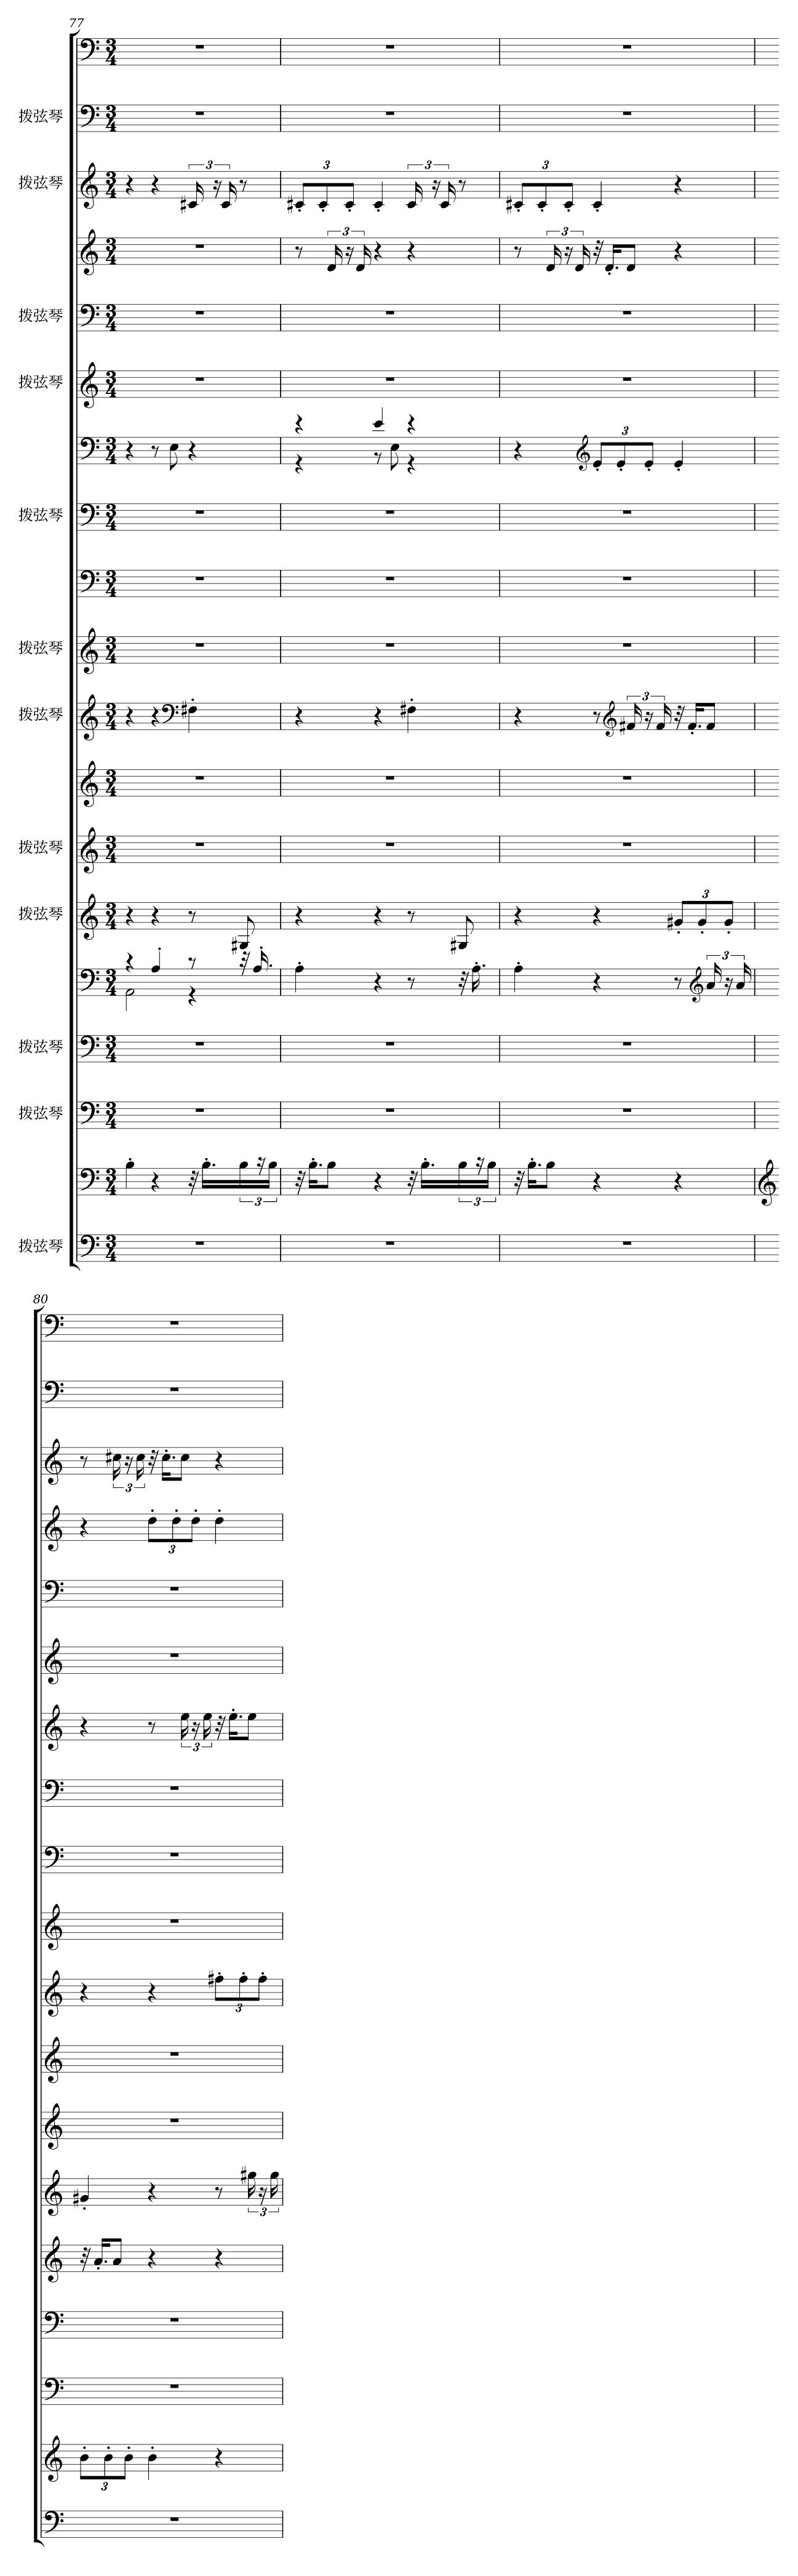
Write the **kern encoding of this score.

**kern	**kern	**kern	**kern	**kern	**kern	**kern	**kern	**kern	**kern	**kern	**kern	**kern	**kern	**kern	**kern	**kern	**kern	**kern
*part12	*part12	*part11	*part10	*part10	*part9	*part8	*part8	*part7	*part6	*part6	*part5	*part5	*part4	*part3	*part3	*part2	*part1	*part1
*staff19	*staff18	*staff17	*staff16	*staff15	*staff14	*staff13	*staff12	*staff11	*staff10	*staff9	*staff8	*staff7	*staff6	*staff5	*staff4	*staff3	*staff2	*staff1
*I"拨弦琴	*	*I"拨弦琴	*I"拨弦琴	*	*I"拨弦琴	*I"拨弦琴	*	*I"拨弦琴	*I"拨弦琴	*	*I"拨弦琴	*	*I"拨弦琴	*I"拨弦琴	*	*I"拨弦琴	*I"拨弦琴	*
*clefF4	*clefF4	*clefF4	*clefF4	*clefF4	*clefG2	*clefG2	*clefG2	*clefG2	*clefG2	*clefF4	*clefF4	*clefF4	*clefG2	*clefF4	*clefG2	*clefG2	*clefF4	*clefF4
*k[]	*k[]	*k[]	*k[]	*k[]	*k[]	*k[]	*k[]	*k[]	*k[]	*k[]	*k[]	*k[]	*k[]	*k[]	*k[]	*k[]	*k[]	*k[]
*M3/4	*M3/4	*M3/4	*M3/4	*M3/4	*M3/4	*M3/4	*M3/4	*M3/4	*M3/4	*M3/4	*M3/4	*M3/4	*M3/4	*M3/4	*M3/4	*M3/4	*M3/4	*M3/4
=77	=77	=77	=77	=77	=77	=77	=77	=77	=77	=77	=77	=77	=77	=77	=77	=77	=77	=77
*	*	*	*	*^	*	*	*	*	*	*	*	*	*	*	*	*	*	*
2.r	4B'\	2.r	2.r	4r	2AA\	4r	2.r	2.r	4r	2.r	2.r	2.r	4r	2.r	2.r	2.r	4r	2.r	2.r
.	4r	.	.	4A'/	.	4r	.	.	4r	.	.	.	8r	.	.	.	4r	.	.
.	.	.	.	.	.	.	.	.	.	.	.	.	8E\	.	.	.	.	.	.
*	*	*	*	*	*	*	*	*	*clefF4	*	*	*	*	*	*	*	*	*	*
.	32r	.	.	8r	4r	8r	.	.	4F#X'\	.	.	.	4r	.	.	.	24c#X/	.	.
.	16.B'\LL	.	.	.	.	.	.	.	.	.	.	.	.	.	.	.	.	.	.
.	.	.	.	.	.	.	.	.	.	.	.	.	.	.	.	.	24r	.	.
.	.	.	.	.	.	.	.	.	.	.	.	.	.	.	.	.	24c#/	.	.
.	24B\JJ	.	.	32r	.	8G#X/	.	.	.	.	.	.	.	.	.	.	8r	.	.
.	.	.	.	16.A'/	.	.	.	.	.	.	.	.	.	.	.	.	.	.	.
.	24r	.	.	.	.	.	.	.	.	.	.	.	.	.	.	.	.	.	.
.	24B\	.	.	.	.	.	.	.	.	.	.	.	.	.	.	.	.	.	.
*	*	*	*	*v	*v	*	*	*	*	*	*	*	*	*	*	*	*	*	*
=78	=78	=78	=78	=78	=78	=78	=78	=78	=78	=78	=78	=78	=78	=78	=78	=78	=78	=78
*	*	*	*	*	*	*	*	*	*	*	*	*^	*	*	*	*	*	*
*	*	*	*	*	*	*	*	*	*	*	*	*	*	*	*	*	*Xbrackettup	*	*
2.r	32r	2.r	2.r	4A'\	4r	2.r	2.r	4r	2.r	2.r	2.r	4r	4r	2.r	2.r	8r	12c#X'/L	2.r	2.r
.	16.B'\KL	.	.	.	.	.	.	.	.	.	.	.	.	.	.	.	.	.	.
.	.	.	.	.	.	.	.	.	.	.	.	.	.	.	.	.	12c#'/	.	.
.	8B\J	.	.	.	.	.	.	.	.	.	.	.	.	.	.	24d/	.	.	.
.	.	.	.	.	.	.	.	.	.	.	.	.	.	.	.	24r	12c#'/J	.	.
.	.	.	.	.	.	.	.	.	.	.	.	.	.	.	.	24d/	.	.	.
.	4r	.	.	4r	4r	.	.	4r	.	.	.	4e/	8r	.	.	4r	4c#'/	.	.
.	.	.	.	.	.	.	.	.	.	.	.	.	8E\	.	.	.	.	.	.
*	*	*	*	*	*	*	*	*	*	*	*	*	*	*	*	*	*brackettup	*	*
.	32r	.	.	8r	8r	.	.	4F#X'\	.	.	.	4r	4r	.	.	4r	24c#/	.	.
.	16.B'\LL	.	.	.	.	.	.	.	.	.	.	.	.	.	.	.	.	.	.
.	.	.	.	.	.	.	.	.	.	.	.	.	.	.	.	.	24r	.	.
.	.	.	.	.	.	.	.	.	.	.	.	.	.	.	.	.	24c#/	.	.
.	24B\JJ	.	.	32r	8G#X/	.	.	.	.	.	.	.	.	.	.	.	8r	.	.
.	.	.	.	16.A'\	.	.	.	.	.	.	.	.	.	.	.	.	.	.	.
.	24r	.	.	.	.	.	.	.	.	.	.	.	.	.	.	.	.	.	.
.	24B\	.	.	.	.	.	.	.	.	.	.	.	.	.	.	.	.	.	.
*	*	*	*	*	*	*	*	*	*	*	*	*v	*v	*	*	*	*	*	*
!!LO:PB:g=z
=79	=79	=79	=79	=79	=79	=79	=79	=79	=79	=79	=79	=79	=79	=79	=79	=79	=79	=79
*	*	*	*	*	*	*	*	*	*	*	*	*	*	*	*	*Xbrackettup	*	*
2.r	32r	2.r	2.r	4A'\	4r	2.r	2.r	4r	2.r	2.r	2.r	4r	2.r	2.r	8r	12c#X'/L	2.r	2.r
.	16.B'\KL	.	.	.	.	.	.	.	.	.	.	.	.	.	.	.	.	.
.	.	.	.	.	.	.	.	.	.	.	.	.	.	.	.	12c#'/	.	.
.	8B\J	.	.	.	.	.	.	.	.	.	.	.	.	.	24d/	.	.	.
.	.	.	.	.	.	.	.	.	.	.	.	.	.	.	24r	12c#'/J	.	.
.	.	.	.	.	.	.	.	.	.	.	.	.	.	.	24d/	.	.	.
*	*	*	*	*	*	*	*	*	*	*	*	*clefG2	*	*	*	*	*	*
*	*	*	*	*	*	*	*	*	*	*	*	*Xbrackettup	*	*	*	*	*	*
.	4r	.	.	4r	4r	.	.	8r	.	.	.	12e'/L	.	.	32r	4c#'/	.	.
.	.	.	.	.	.	.	.	.	.	.	.	.	.	.	16.d'/KL	.	.	.
.	.	.	.	.	.	.	.	.	.	.	.	12e'/	.	.	.	.	.	.
*	*	*	*	*	*	*	*	*clefG2	*	*	*	*	*	*	*	*	*	*
.	.	.	.	.	.	.	.	24f#X/	.	.	.	.	.	.	8d/J	.	.	.
.	.	.	.	.	.	.	.	24r	.	.	.	12e'/J	.	.	.	.	.	.
.	.	.	.	.	.	.	.	24f#/	.	.	.	.	.	.	.	.	.	.
*	*	*	*	*	*Xbrackettup	*	*	*	*	*	*	*	*	*	*	*	*	*
.	4r	.	.	8r	12g#X'/L	.	.	32r	.	.	.	4e'/	.	.	4r	4r	.	.
.	.	.	.	.	.	.	.	16.f#'/KL	.	.	.	.	.	.	.	.	.	.
.	.	.	.	.	12g#'/	.	.	.	.	.	.	.	.	.	.	.	.	.
*	*	*	*	*clefG2	*	*	*	*	*	*	*	*	*	*	*	*	*	*
.	.	.	.	24a/	.	.	.	8f#/J	.	.	.	.	.	.	.	.	.	.
.	.	.	.	24r	12g#'/J	.	.	.	.	.	.	.	.	.	.	.	.	.
.	.	.	.	24a/	.	.	.	.	.	.	.	.	.	.	.	.	.	.
=80	=80	=80	=80	=80	=80	=80	=80	=80	=80	=80	=80	=80	=80	=80	=80	=80	=80	=80
*	*clefG2	*	*	*	*	*	*	*	*	*	*	*	*	*	*	*	*	*
*	*Xbrackettup	*	*	*	*	*	*	*	*	*	*	*	*	*	*	*	*	*
2.r	12b'\L	2.r	2.r	32r	4g#X'/	2.r	2.r	4r	2.r	2.r	2.r	4r	2.r	2.r	4r	8r	2.r	2.r
.	.	.	.	16.a'/KL	.	.	.	.	.	.	.	.	.	.	.	.	.	.
.	12b'\	.	.	.	.	.	.	.	.	.	.	.	.	.	.	.	.	.
*	*	*	*	*	*	*	*	*	*	*	*	*	*	*	*	*brackettup	*	*
.	.	.	.	8a/J	.	.	.	.	.	.	.	.	.	.	.	24cc#X\	.	.
.	12b'\J	.	.	.	.	.	.	.	.	.	.	.	.	.	.	24r	.	.
.	.	.	.	.	.	.	.	.	.	.	.	.	.	.	.	24cc#\	.	.
*	*	*	*	*	*	*	*	*	*	*	*	*	*	*	*Xbrackettup	*	*	*
.	4b'\	.	.	4r	4r	.	.	4r	.	.	.	8r	.	.	12dd'\L	32r	.	.
.	.	.	.	.	.	.	.	.	.	.	.	.	.	.	.	16.cc#'\KL	.	.
.	.	.	.	.	.	.	.	.	.	.	.	.	.	.	12dd'\	.	.	.
*	*	*	*	*	*	*	*	*	*	*	*	*brackettup	*	*	*	*	*	*
.	.	.	.	.	.	.	.	.	.	.	.	24ee\	.	.	.	8cc#\J	.	.
.	.	.	.	.	.	.	.	.	.	.	.	24r	.	.	12dd'\J	.	.	.
.	.	.	.	.	.	.	.	.	.	.	.	24ee\	.	.	.	.	.	.
*	*	*	*	*	*	*	*	*Xbrackettup	*	*	*	*	*	*	*	*	*	*
.	4r	.	.	4r	8r	.	.	12ff#X'\L	.	.	.	32r	.	.	4dd'\	4r	.	.
.	.	.	.	.	.	.	.	.	.	.	.	16.ee'\KL	.	.	.	.	.	.
.	.	.	.	.	.	.	.	12ff#'\	.	.	.	.	.	.	.	.	.	.
*	*	*	*	*	*brackettup	*	*	*	*	*	*	*	*	*	*	*	*	*
.	.	.	.	.	24gg#X\	.	.	.	.	.	.	8ee\J	.	.	.	.	.	.
.	.	.	.	.	24r	.	.	12ff#'\J	.	.	.	.	.	.	.	.	.	.
.	.	.	.	.	24gg#\	.	.	.	.	.	.	.	.	.	.	.	.	.
=	=	=	=	=	=	=	=	=	=	=	=	=	=	=	=	=	=	=
*-	*-	*-	*-	*-	*-	*-	*-	*-	*-	*-	*-	*-	*-	*-	*-	*-	*-	*-
